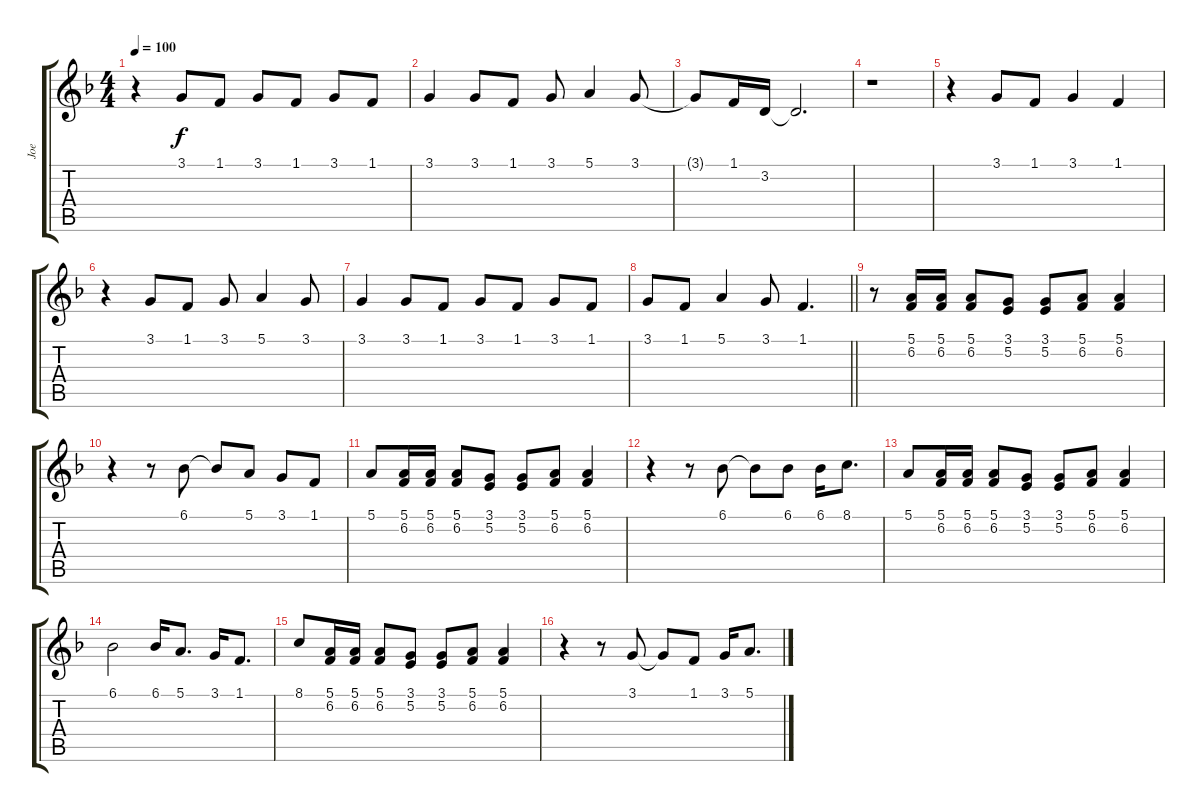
\track ("Joe" "Joe") {instrument lead1square}
\staff {score tabs}
\tuning (E4 B3 G3 D3 A2 E2) {hide}
\ts (4 4)
\tempo 100
\clef g2
\ks dminor
r.4{dy f} 3.1.8 1.1.8 3.1.8 1.1.8 3.1.8 1.1.8 |
3.1.4 3.1.8 1.1.8 3.1.8 5.1.4 3.1.8 |
3.1{t}.8 1.1.16 3.2.16 3.2{t}.2{d} |
r.1 |
r.4 3.1.8 1.1.8 3.1.4 1.1.4 |
r.4 3.1.8 1.1.8 3.1.8 5.1.4 3.1.8 |
3.1.4 3.1.8 1.1.8 3.1.8 1.1.8 3.1.8 1.1.8 |
\barLineRight lightlight
3.1.8 1.1.8 5.1.4 3.1.8 1.1.4{d} |
r.8 (5.1 6.2).16 (5.1 6.2).16 (5.1 6.2).8 (3.1 5.2).8 (3.1 5.2).8 (5.1 6.2).8 (5.1 6.2).4 |
r.4 r.8 6.1.8 6.1{t}.8 5.1.8 3.1.8 1.1.8 |
5.1.8 (5.1 6.2).16 (5.1 6.2).16 (5.1 6.2).8 (3.1 5.2).8 (3.1 5.2).8 (5.1 6.2).8 (5.1 6.2).4 |
r.4 r.8 6.1.8 6.1{t}.8 6.1.8 6.1.16 8.1.8{d} |
5.1.8 (5.1 6.2).16 (5.1 6.2).16 (5.1 6.2).8 (3.1 5.2).8 (3.1 5.2).8 (5.1 6.2).8 (5.1 6.2).4 |
6.1.2 6.1.16 5.1.8{d} 3.1.16 1.1.8{d} |
8.1.8 (5.1 6.2).16 (5.1 6.2).16 (5.1 6.2).8 (3.1 5.2).8 (3.1 5.2).8 (5.1 6.2).8 (5.1 6.2).4 |
r.4 r.8 3.1.8 3.1{t}.8 1.1.8 3.1.16 5.1.8{d}
